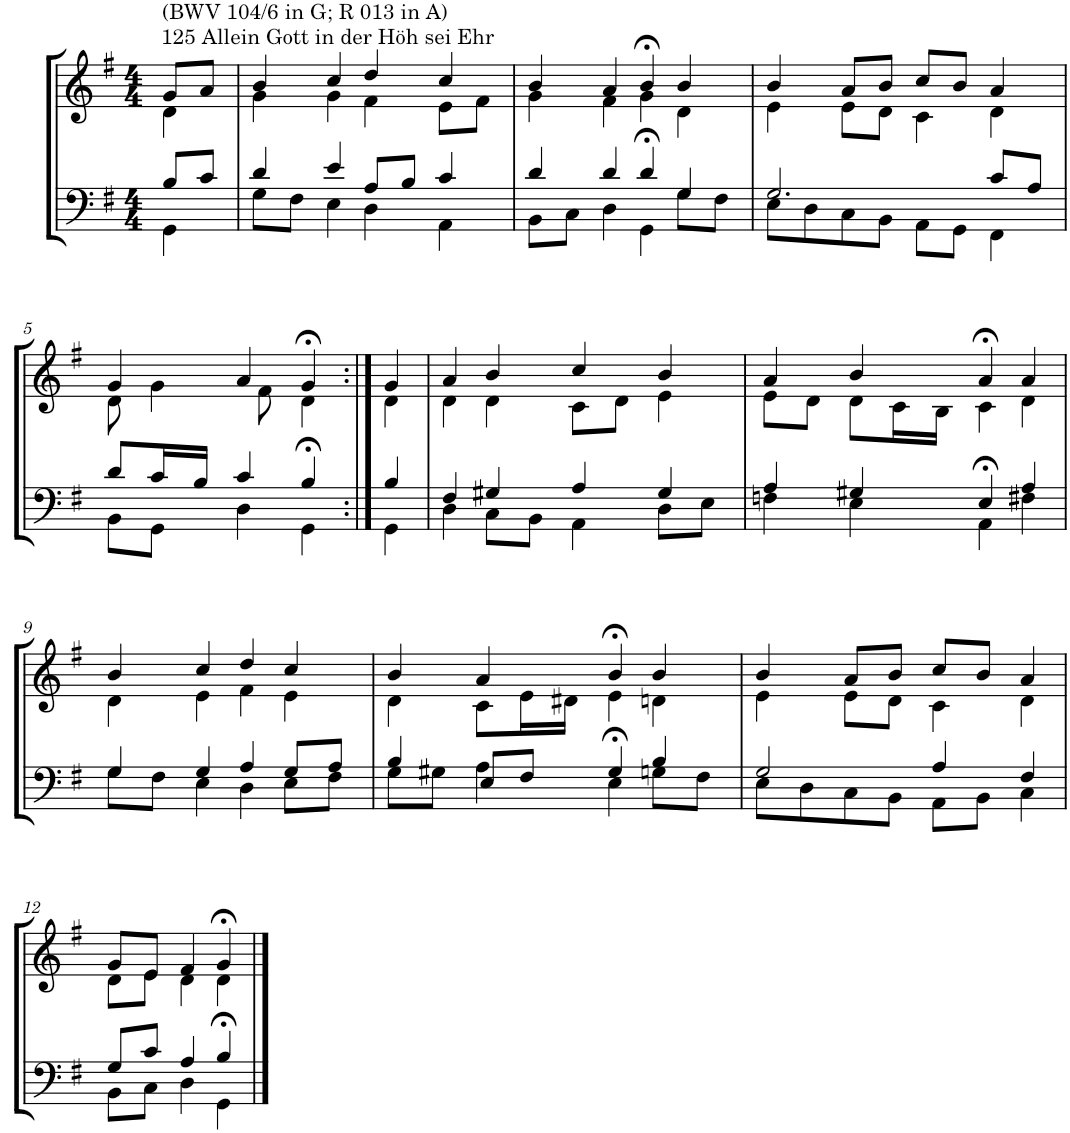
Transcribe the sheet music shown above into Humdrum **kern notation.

**kern	**kern
*part2	*part1
*staff2	*staff1
*I"Tenor/Baß	*I"Sopran/Alt
*clefF4	*clefG2
*k[f#]	*k[f#]
*M4/4	*M4/4
=1	=1
*^	*^
!	!	!LO:TX:a:t=125 Allein Gott in der Höh sei Ehr	!
!	!	!LO:TX:a:t=(BWV 104/6 in G; R 013 in A)	!
8B/L	4GG\	8g/L	4d\
8c/J	.	8a/J	.
=2	=2	=2	=2
4d/	8G\L	4b/	4g\
.	8F#\J	.	.
4e/	4E\	4cc/	4g\
8A/L	4D\	4dd/	4f#\
8B/J	.	.	.
4c/	4AA\	4cc/	8e\L
.	.	.	8f#\J
=3	=3	=3	=3
4d/	8BB\L	4b/	4g\
.	8C\J	.	.
4d/	4D\	4a/	4f#\
4d/	4GG>\	4b>/	4g\
4G/	8G\L	4b/	4d\
.	8F#\J	.	.
=4	=4	=4	=4
2.G/	8E\L	4b/	4e\
.	8D\	.	.
.	8C\	8a/L	8e\L
.	8BB\J	8b/J	8d\J
.	8AA\L	8cc/L	4c\
.	8GG\J	8b/J	.
8c/L	4FF#\	4a/	4d\
8A/J	.	.	.
!!LO:LB:g=z	!!
=5	=5	=5	=5
8d/L	8BB\L	4g/	8d\
16c/L	8GG\J	.	4g\
16B/JJ	.	.	.
4c/	4D\	4a/	.
.	.	.	8f#\
4B/	4GG>\	4g>/	4d\
=6:|!	=6:|!	=6:|!	=6:|!
4B/	4GG\	4g/	4d\
=7	=7	=7	=7
4F#/	4D\	4a/	4d\
4G#X/	8C\L	4b/	4d\
.	8BB\J	.	.
4A/	4AA\	4cc/	8c\L
.	.	.	8d\J
4G#/	8D\L	4b/	4e\
.	8E\J	.	.
=8	=8	=8	=8
4A/	4Fn\	4a/	8e\L
.	.	.	8d\J
4G#X/	4E\	4b/	8d\L
.	.	.	16c\L
.	.	.	16B\JJ
4E/	4AA>\	4a>/	4c\
4A/	4F#X\	4a/	4d\
!!LO:LB:g=z	!!
=9	=9	=9	=9
4G/	8G\L	4b/	4d\
.	8F#\J	.	.
4G/	4E\	4cc/	4e\
4A/	4D\	4dd/	4f#\
8G/L	8E\L	4cc/	4e\
8A/J	8F#\J	.	.
=10	=10	=10	=10
4B/	8G\L	4b/	4d\
.	8G#X\J	.	.
8E/L	4A\	4a/	8c\L
8F#/J	.	.	16e\L
.	.	.	16d#X\JJ
4G#/	4E>\	4b>/	4e\
4B/	8Gn\L	4b/	4dn\
.	8F#\J	.	.
=11	=11	=11	=11
2G/	8E\L	4b/	4e\
.	8D\	.	.
.	8C\	8a/L	8e\L
.	8BB\J	8b/J	8d\J
4A/	8AA\L	8cc/L	4c\
.	8BB\J	8b/J	.
4F#/	4C\	4a/	4d\
!!LO:LB:g=z	!!
=12	=12	=12	=12
8G/L	8BB\L	8g/L	8d\L
8c/J	8C\J	8e/J	8e\J
4A/	4D\	4f#/	4d\
4B/	4GG>\	4g>/	4d\
*v	*v	*	*
*	*v	*v
==	==
*-	*-
